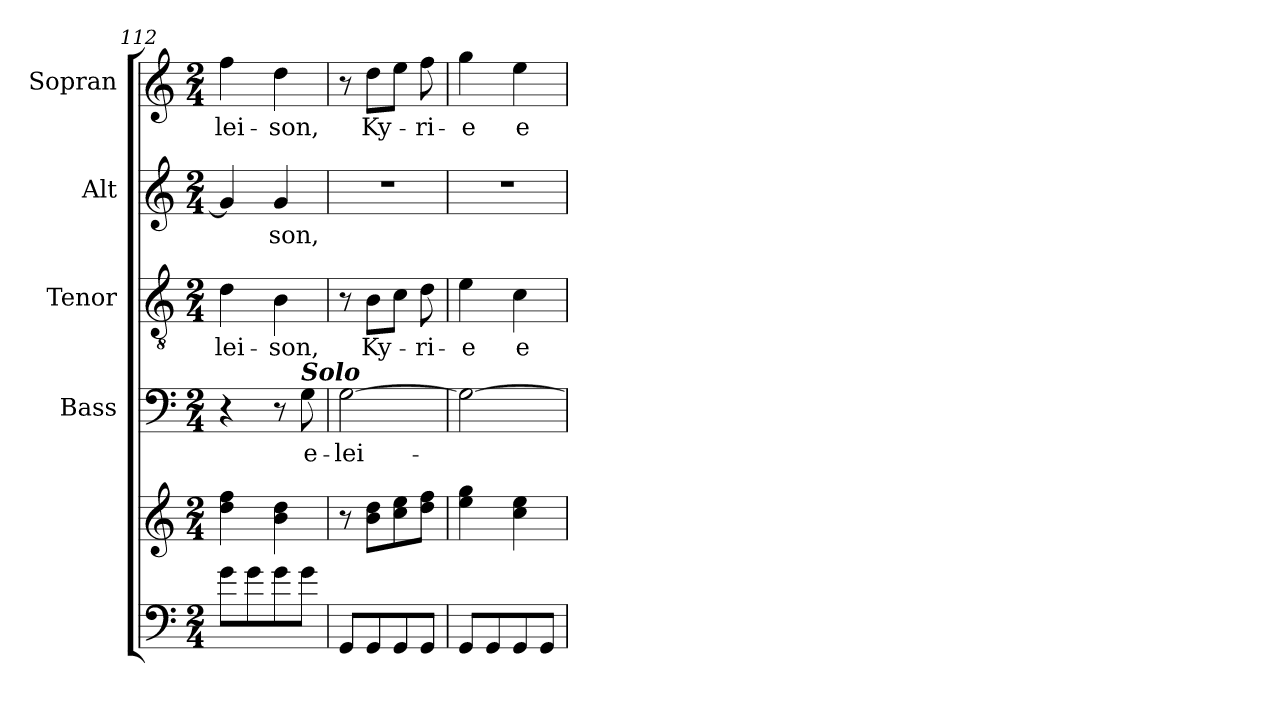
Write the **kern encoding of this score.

**kern	**kern	**kern	**text	**kern	**text	**kern	**text	**kern	**text
*part5	*part5	*part4	*part4	*part3	*part3	*part2	*part2	*part1	*part1
*staff6	*staff5	*staff4	*staff4	*staff3	*staff3	*staff2	*staff2	*staff1	*staff1
*	*	*I"Bass	*	*I"Tenor	*	*I"Alt	*	*I"Sopran	*
*	*	*I'B.	*	*I'T.	*	*I'A.	*	*I'S.	*
*clefF4	*clefG2	*clefF4	*	*clefGv2	*	*clefG2	*	*clefG2	*
*k[]	*k[]	*k[]	*	*k[]	*	*k[]	*	*k[]	*
*C:	*C:	*C:	*	*C:	*	*C:	*	*C:	*
*M2/4	*M2/4	*M2/4	*	*M2/4	*	*M2/4	*	*M2/4	*
=112	=112	=112	=112	=112	=112	=112	=112	=112	=112
!	!	!	!	!	!LO:LY:b	!	!	!	!LO:LY:b
8g\L	4dd\ 4ff\	4r	.	4d\	-lei-	4g/]	.	4ff\	-lei-
8g\	.	.	.	.	.	.	.	.	.
!	!	!	!	!	!LO:LY:b	!	!LO:LY:b	!	!LO:LY:b
8g\	4b\ 4dd\	8r	.	4B\	-son,	4g/	-son,	4dd\	-son,
!	!	!LO:TX:a:Bi:t=Solo	!	!	!	!	!	!	!
!	!	!	!LO:LY:b	!	!	!	!	!	!
8g\J	.	8G\	e-	.	.	.	.	.	.
=113	=113	=113	=113	=113	=113	=113	=113	=113	=113
!	!	!	!LO:LY:b	!	!	!	!	!	!
8GG/L	8r	[2G\	-lei-	8r	.	2r	.	8r	.
!	!	!	!	!	!LO:LY:b	!	!	!	!LO:LY:b
8GG/	8b\ 8dd\L	.	.	8B\L	Ky-	.	.	8dd\L	Ky-
8GG/	8cc\ 8ee\	.	.	8c\J	.	.	.	8ee\J	.
!	!	!	!	!	!LO:LY:b	!	!	!	!LO:LY:b
8GG/J	8dd\ 8ff\J	.	.	8d\	-ri-	.	.	8ff\	-ri-
=114	=114	=114	=114	=114	=114	=114	=114	=114	=114
!	!	!	!	!	!LO:LY:b	!	!	!	!LO:LY:b
8GG/L	4ee\ 4gg\	2G\_	.	4e\	-e	2r	.	4gg\	-e
8GG/	.	.	.	.	.	.	.	.	.
!	!	!	!	!	!LO:LY:b	!	!	!	!LO:LY:b
8GG/	4cc\ 4ee\	.	.	4c\	e-	.	.	4ee\	e-
8GG/J	.	.	.	.	.	.	.	.	.
=	=	=	=	=	=	=	=	=	=
*-	*-	*-	*-	*-	*-	*-	*-	*-	*-
